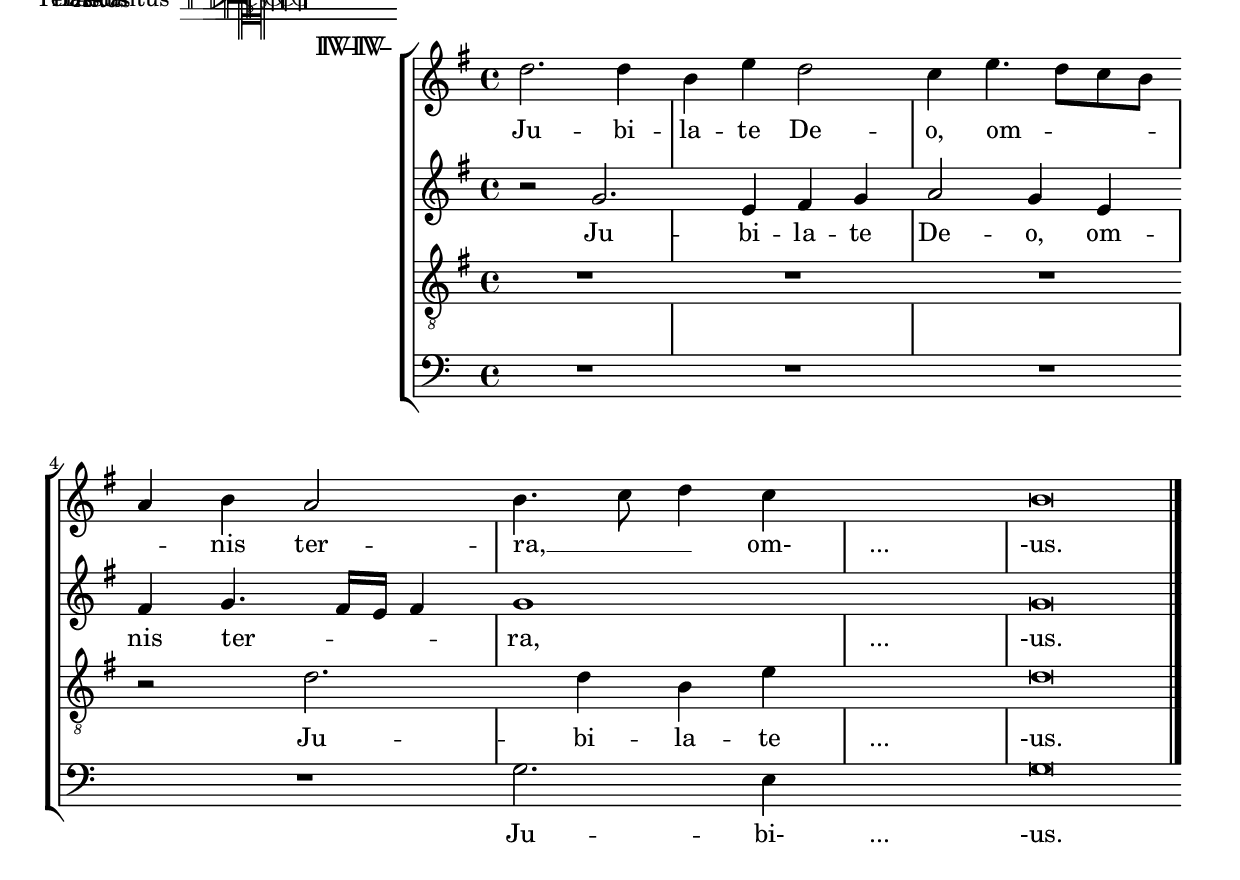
%% Do not edit this file; it is auto-generated from input/new
%% This file is in the public domain.
\version "2.11.55"
\header {
  texidoces = "
Los «incipit» se pueden escribir utilizando el grob del nombre del
instruemento, pero manteniendo independientes las definiciones del
nombre del instrumento y del incipit."
 
 doctitlees = "Incipit"

  lsrtags = "staff-notation,ancient-notation"
  texidoc = "Incipits can be added using the instrument name grob, but
keeping separate the instrument name definition and the incipit definition."
  doctitle = "Incipit"
} % begin verbatim

incipit =
#(define-music-function (parser location incipit-music) (ly:music?)
  #{
    \once \override Staff.InstrumentName #'self-alignment-X = #RIGHT
    \once \override Staff.InstrumentName #'self-alignment-Y = #UP
    \once \override Staff.InstrumentName #'Y-offset = #4
    \once \override Staff.InstrumentName #'padding = #0.3
    \once \override Staff.InstrumentName #'stencil = 
    #(lambda (grob)
       (let* ((instrument-name (ly:grob-property grob 'long-text))
              (layout (ly:output-def-clone (ly:grob-layout grob)))
              (music (make-music 'SequentialMusic
                      'elements (list (make-music 'ContextSpeccedMusic
                                        'context-type 'MensuralStaff
                                        'element (make-music 'PropertySet
                                                   'symbol 'instrumentName
                                                   'value instrument-name))
                                      $incipit-music)))
              (score (ly:make-score music))
              (mm (ly:output-def-lookup layout 'mm))
              (indent (ly:output-def-lookup layout 'indent))
              (width (ly:output-def-lookup layout 'incipit-width))
              (incipit-width (if (number? width)
                                 (* width mm)
                                 (* indent 0.5))))
         (ly:output-def-set-variable! layout 'indent (- indent incipit-width))
         (ly:output-def-set-variable! layout 'line-width indent)
         (ly:output-def-set-variable! layout 'ragged-right #f)
         (ly:output-def-set-variable! layout 'ragged-last #f)
         (ly:output-def-set-variable! layout 'system-count 1)
         (ly:score-add-output-def! score layout)
         (set! (ly:grob-property grob 'long-text)
               (markup #:score score))
         (ly:system-start-text::print grob)))
  #})

%%%%%%%%%%%%%%%%%%%%%%%%%

global = {
  \set Score.skipBars = ##t
  \key g \major
  \time 4/4
  
  %make the staff lines invisible on staves
  \override Staff.BarLine #'transparent = ##t
  % the actual music
  \skip 1*8

  % let finis bar go through all staves
  \override Staff.BarLine #'transparent = ##f

  % finis bar
  \bar "|."
}

discantusIncipit = <<
  \new MensuralVoice = discantusIncipit <<
    \repeat unfold 9 { s1 \noBreak }
    {
      \clef "neomensural-c1"
      \key f \major
      \time 2/2
      c''1.
    }
  >>
  \new Lyrics \lyricsto discantusIncipit { IV- }
>>

discantusNotes = {
  \transpose c' c'' {
    \clef "treble"
    d'2. d'4 |
    b e' d'2 |
    c'4 e'4.( d'8 c' b |
    a4) b a2 |
    b4.( c'8 d'4) c'4 |
    \once \override NoteHead #'transparent = ##t
    c'1 |
    b\breve |
  }
}

discantusLyrics = \lyricmode {
  Ju -- bi -- |
  la -- te De -- |
  o, om --
  nis ter -- |
  ra, __ om- |
  "..." |
  -us. |
}

altusIncipit = <<
  \new MensuralVoice = altusIncipit <<
    \repeat unfold 9 { s1 \noBreak }
    {
      \clef "neomensural-c3"
      \key f \major
      \time 2/2
      r1 f'1.
    }
  >>
  \new Lyrics \lyricsto altusIncipit { IV- }
>>

altusNotes = {
  \transpose c' c'' {
    \clef "treble"
    % two measures
    r2 g2. e4 fis g |
    a2 g4 e |
    fis g4.( fis16 e fis4) |
    g1 |
    \once \override NoteHead #'transparent = ##t
    g1 |
    g\breve |
  }
}

altusLyrics = \lyricmode {
  % two measures
  Ju -- bi -- la -- te |
  De -- o, om -- |
  nis ter -- ra, |
  "..." |
  -us. |
}

tenorIncipit = <<
  \new MensuralVoice = tenorIncipit <<
    \repeat unfold 9 { s1 \noBreak }
    {
      \clef "neomensural-c4"
      \key f \major
      \time 2/2
      r\longa
      r\breve
      r1 c'1.
    }
  >>
  \new Lyrics \lyricsto tenorIncipit { IV- }
>>

tenorNotes = {
  \transpose c' c' {
    \once \override Staff.VerticalAxisGroup #'minimum-Y-extent = #'(-6 . 3)
    \clef "treble_8"
    R1 |
    R1 |
    R1 |
    % two measures
    r2 d'2. d'4 b e' |
    \once \override NoteHead #'transparent = ##t
    e'1 |
    d'\breve |
  }
}

tenorLyrics = \lyricmode {
  % two measures
  Ju -- bi -- la -- te |
  "..." |
  -us. 
}

bassusIncipit = <<
  \new MensuralVoice = bassusIncipit <<
    \repeat unfold 9 { s1 \noBreak }
    {
      \clef "bass"
      \key f \major
      \time 2/2
      %% incipit
      r\maxima
      f1.
    }
  >>
  \new Lyrics \lyricsto bassusIncipit { IV- }
>>

bassusNotes = {
  \transpose c' c' {
    \clef "bass"
    R1 |
    R1 |
    R1 |
    R1 |
    g2. e4 |
    \once \override NoteHead #'transparent = ##t
    e1 |
    g\breve |
  }
}

bassusLyrics = \lyricmode {
  Ju -- bi- |
  "..." |
  -us.
}

\score {
  <<
    \new StaffGroup = choirStaff <<
      \new Voice = "discantusNotes" <<
        \global
        \set Staff.instrumentName = "Discantus"
        \incipit \discantusIncipit
        \discantusNotes
      >>
      \new Lyrics = "discantusLyrics" \lyricsto discantusNotes { \discantusLyrics }
      \new Voice = "altusNotes" <<
        \global
        \set Staff.instrumentName = "Altus"
        \incipit \altusIncipit
        \altusNotes
      >>
      \new Lyrics = "altusLyrics" \lyricsto altusNotes { \altusLyrics }
      \new Voice = "tenorNotes" <<
        \global
        \set Staff.instrumentName = "Tenor"
        \incipit \tenorIncipit
        \tenorNotes
      >>
      \new Lyrics = "tenorLyrics" \lyricsto tenorNotes { \tenorLyrics }
      \new Voice = "bassusNotes" <<
        \set Staff.instrumentName = "Bassus"
        \incipit \bassusIncipit
        \bassusNotes
      >>
    >>
    \new Lyrics = "bassusLyrics" \lyricsto bassusNotes { \bassusLyrics }
    %% Keep the bass lyrics outside of the staff group to avoid bar lines
    %% between the lyrics.
  >>
  \layout {
    \context {
      \Score
      %% no bar lines in staves
      \override BarLine #'transparent = ##t
    }
    %% the next three instructions keep the lyrics between the bar lines
    \context {
      \Lyrics
      \consists "Bar_engraver" 
      \override BarLine #'transparent = ##t
    } 
    \context {
      \StaffGroup
      \consists "Separating_line_group_engraver"
    }
    \context {
      \Voice
      %% no slurs
      \override Slur #'transparent = ##t
      %% Comment in the below "\remove" command to allow line
      %% breaking also at those bar lines where a note overlaps
      %% into the next measure.  The command is commented out in this
      %% short example score, but especially for large scores, you
      %% will typically yield better line breaking and thus improve
      %% overall spacing if you comment in the following command.
      %%\remove "Forbid_line_break_engraver"
    }
    indent=6\cm
    incipit-width = 4\cm
  }
}
